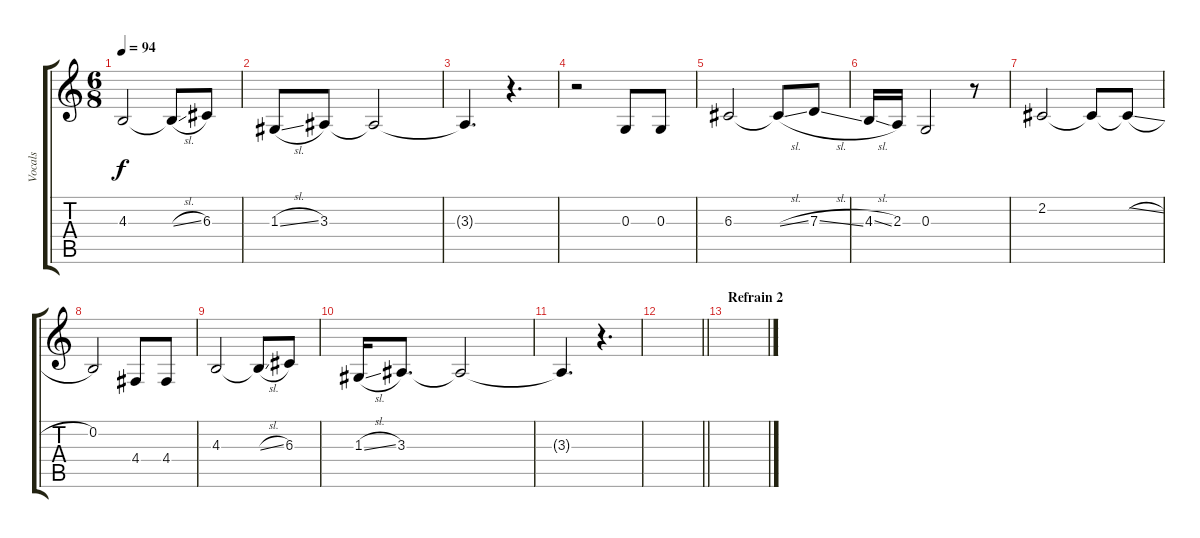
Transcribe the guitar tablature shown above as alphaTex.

\track ("Vocals" "Vocals") {instrument flute bank 255}
\staff {score tabs}
\tuning (E4 B3 G3 D3 A2 E2) {hide}
\ts (6 8)
\tempo 94
\clef g2
\ks c
4.3.2{dy f beam merge} 4.3{sl t}.8 6.3.8 |
1.3{sl}.8 3.3.8{beam merge} 3.3{t}.2 |
3.3{t}.4{d beam merge} r.4{d} |
r.2 0.3.8 0.3.8 |
6.3.2{beam merge} 6.3{sl t}.8 7.3{sl}.8 |
4.3{sl}.16 2.3.16 0.3.2 r.8 |
2.2.2 2.2{t}.8{beam merge} 2.2{sl t}.8 |
0.2.2 4.4.8 4.4.8 |
4.3.2{beam merge} 4.3{sl t}.8 6.3.8 |
1.3{sl}.16 3.3.8{d beam merge} 3.3{t}.2 |
3.3{t}.4{d beam merge} r.4{d} |
\barLineRight lightlight
|
\section ("" "Refrain 2")
